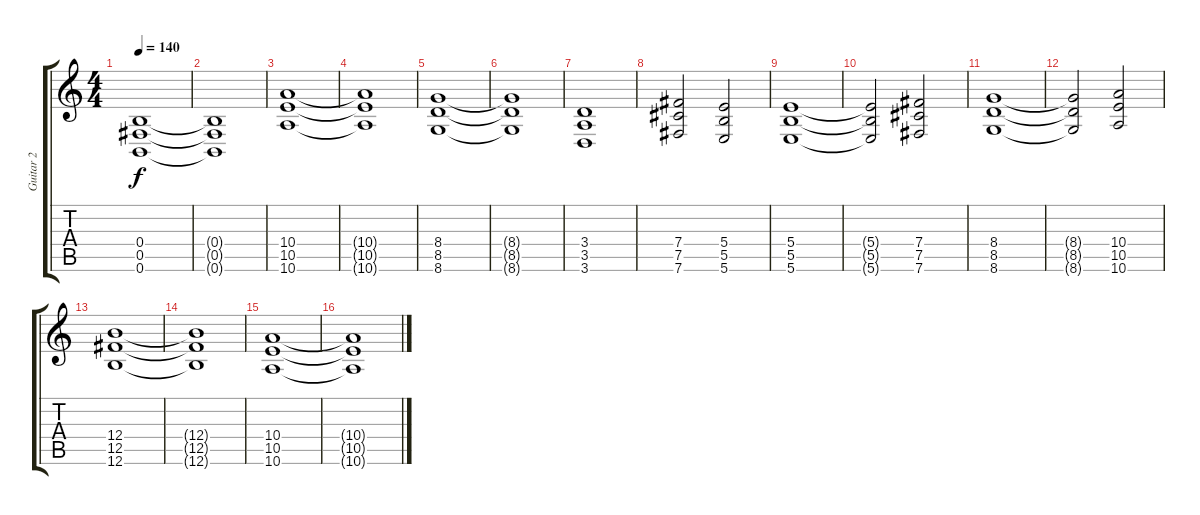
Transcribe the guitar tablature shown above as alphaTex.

\track ("Guitar 2" "Guitar 2") {instrument distortionguitar}
\staff {score tabs}
\tuning (Db4 Ab3 E3 B2 Gb2 B1) {hide}
\ts (4 4)
\tempo 140
\clef g2
\ks c
(0.4 0.5 0.6).1{dy f} |
(0.4{t} 0.5{t} 0.6{t}).1 |
(10.4 10.5 10.6).1 |
(10.4{t} 10.5{t} 10.6{t}).1 |
(8.4 8.5 8.6).1 |
(8.4{t} 8.5{t} 8.6{t}).1 |
(3.4 3.5 3.6).1 |
(7.4 7.5 7.6).2 (5.4 5.5 5.6).2 |
(5.4 5.5 5.6).1 |
(5.4{t} 5.5{t} 5.6{t}).2 (7.4 7.5 7.6).2 |
(8.4 8.5 8.6).1 |
(8.4{t} 8.5{t} 8.6{t}).2 (10.4 10.5 10.6).2 |
(12.4 12.5 12.6).1 |
(12.4{t} 12.5{t} 12.6{t}).1 |
(10.4 10.5 10.6).1 |
(10.4{t} 10.5{t} 10.6{t}).1
